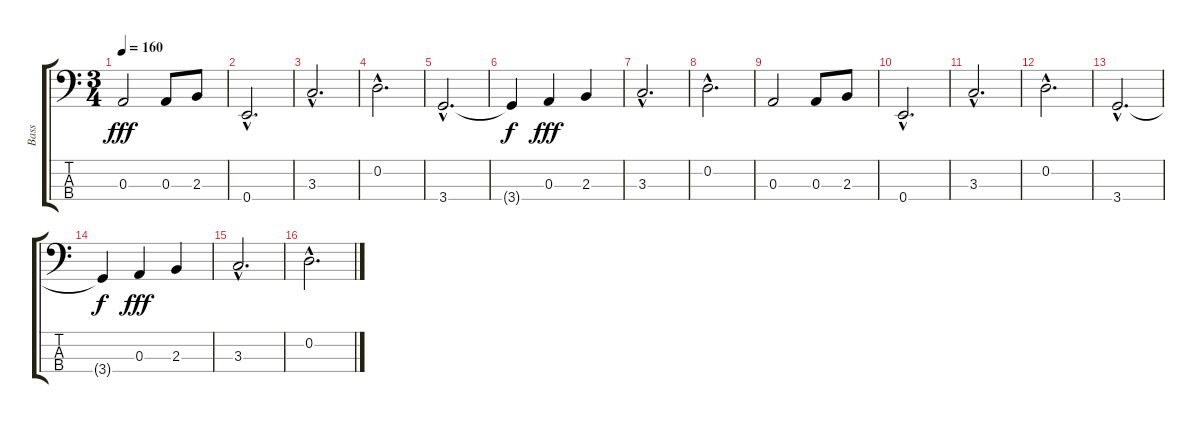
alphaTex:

\track ("Bass" "Bass") {instrument fretlessbass}
\staff {score tabs}
\tuning (G2 D2 A1 E1) {hide}
\ts (3 4)
\tempo 160
\clef f4
\ks c
0.3.2{dy fff} 0.3.8 2.3.8 |
0.4{hac}.2{d} |
3.3{hac}.2{d} |
0.2{hac}.2{d} |
3.4{hac}.2{d} |
3.4{t}.4{dy f} 0.3.4{dy fff} 2.3.4 |
3.3{hac}.2{d} |
0.2{hac}.2{d} |
0.3.2 0.3.8 2.3.8 |
0.4{hac}.2{d} |
3.3{hac}.2{d} |
0.2{hac}.2{d} |
3.4{hac}.2{d} |
3.4{t}.4{dy f} 0.3.4{dy fff} 2.3.4 |
3.3{hac}.2{d} |
0.2{hac}.2{d}
